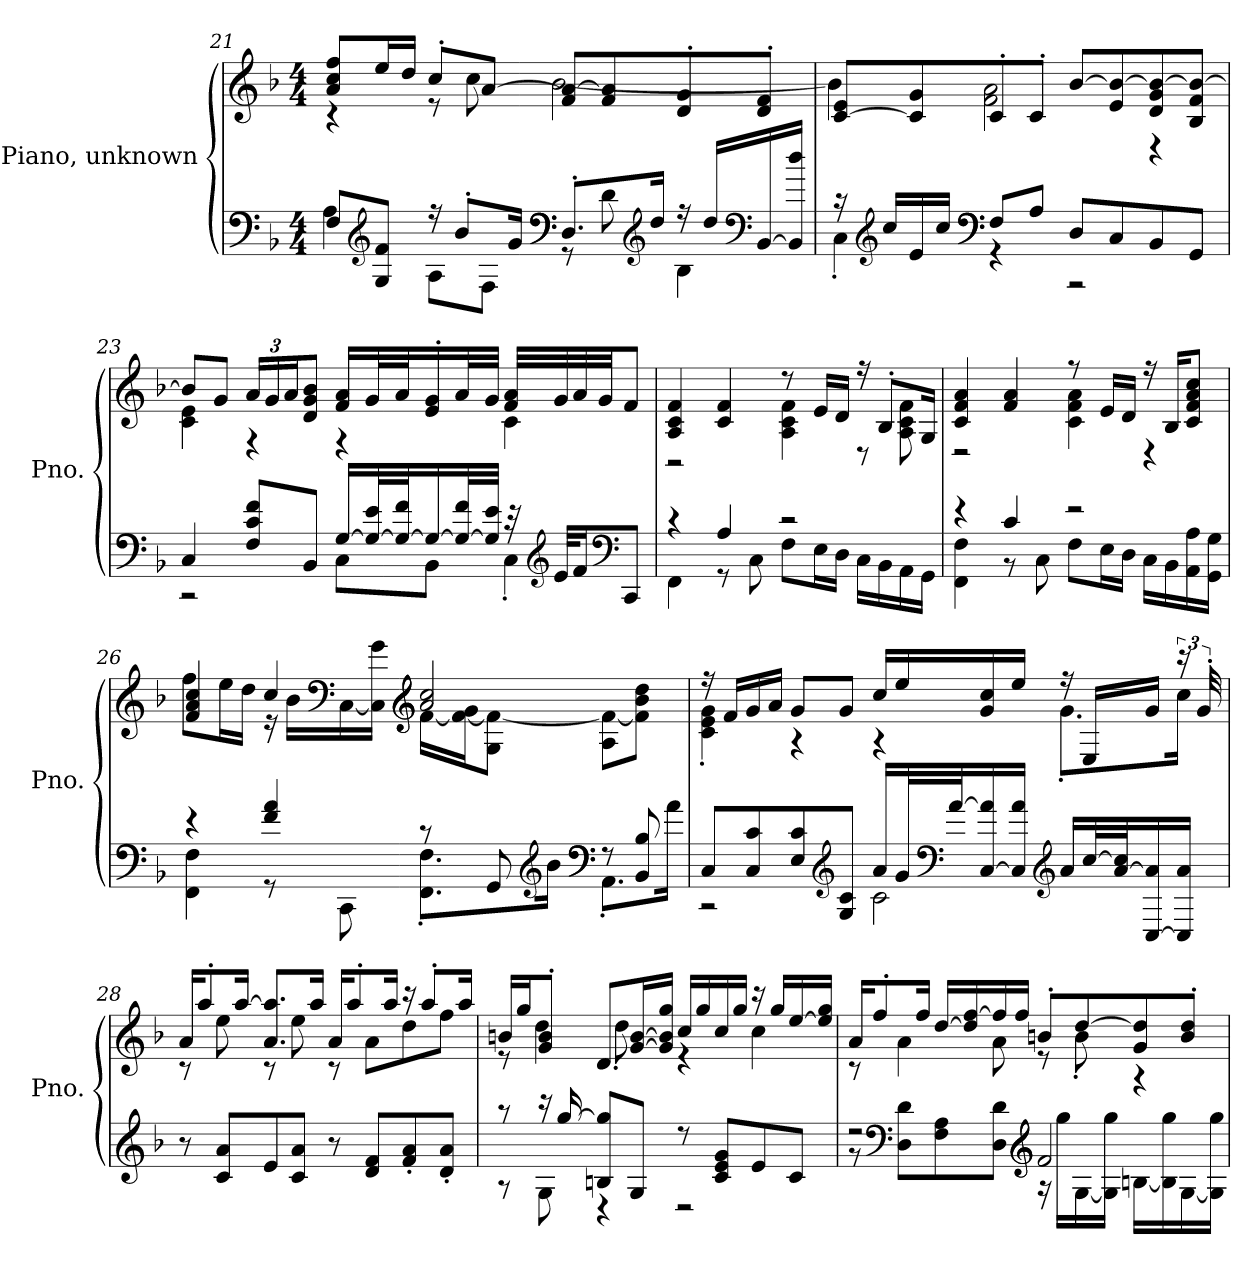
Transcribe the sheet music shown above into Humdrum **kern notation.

**kern	**kern
*part1	*part1
*staff2	*staff1
*I"Piano, unknown	*
*I'Pno.	*
*clefF4	*clefG2
*k[b-]	*k[b-]
*M4/4	*M4/4
=21	=21
*^	*^
8F/L	4A\	8a/ 8cc/ 8ff/L	4r
*clefG2	*	*	*
8G/ 8f/J	.	16ee/L	.
.	.	16dd/JJ	.
16r	8A\L	8cc'/L	8r
8b-'/L	.	.	.
.	8F\J	[8a/J	8cc\
16g/Jk	.	.	.
*clefF4	*	*	*
8.D'/L	8r	8f/ 8a/_L	[2b-\
.	8d\	8f/ 8a/]	.
*clefG2	*	*	*
16dd/Jk	.	.	.
16r	4B-\	8d/' 8g/'	.
16dd/LL	.	.	.
*clefF4	*	*	*
[16BB-/	.	8d/' 8f/'J	.
16BB-/] 16dd/JJ	.	.	.
!!LO:LB:g=z	!!
=22	=22	=22	=22
16r	4C'\	[8c/ 8e/L	4b-\]
*clefG2	*	*	*
16cc/LL	.	.	.
16e/	.	8c/] 8g/	.
16cc/JJ	.	.	.
*clefF4	*	*	*
8F/L	4r	8c'/	2f\ 2a\
8A/J	.	8c'/J	.
8D/L	2r	[8b-/L	.
8C/	.	8e/ 8b-/_	.
8BB-/	.	8d/ 8g/ 8b-/_	4r
8GG/J	.	8B-/ 8f/ 8b-/_J	.
=23	=23	=23	=23
4C/	2r	8b-/L]	4c\ 4e\
.	.	8g/J	.
*	*	*Xbrackettup	*
8F/ 8c/ 8f/L	.	24a/LL	4r
.	.	24g/	.
.	.	24a/J	.
8BB-/J	.	8d/ 8g/ 8b-/J	.
[16G/LL	8C\L	16f/ 16a/LL	4r
32G/_ 32e/L	.	32g/L	.
32G/_ 32f/J	.	32a/J	.
16G/_	8BB-\J	16e/' 16g/'	.
32G/_ 32f/L	.	32a/L	.
32G/] 32e/JJJ	.	32g/JJJ	.
32r	4C'\	32f/ 32a/LLL	4c\
*clefG2	*	*	*
32e/KLL	.	32g/	.
16f/J	.	32a/	.
.	.	32g/JJ	.
*clefF4	*	*	*
8CC/J	.	8f/J	.
!!LO:PB:g=z	!!
=24	=24	=24	=24
4r	4FF\	4A/ 4c/ 4f/	2r
4A/	8r	4c/ 4f/	.
.	8C\	.	.
2r	8F\L	8r	4A\ 4c\ 4f\
.	16E\L	16e/LL	.
.	16D\JJ	16d/JJ	.
.	16C\LL	16r	8r
.	16BB-\	8B-'/L	.
.	16AA\	.	8A\ 8c\ 8f\
.	16GG\JJ	16G/Jk	.
=25	=25	=25	=25
4r	4FF\ 4F\	4c/ 4f/ 4a/	2r
4c/	8r	4f/ 4a/	.
.	8C\	.	.
2r	8F\L	8r	4c\ 4f\ 4a\
.	16E\L	16e/LL	.
.	16D\JJ	16d/JJ	.
.	16C\LL	16r	4r
.	16BB-\	16B-/KL	.
.	16AA\ 16A\	8c/ 8f/ 8a/ 8cc/J	.
.	16GG\ 16G\JJ	.	.
!!LO:LB:g=z	!!
=26	=26	=26	=26
4r	4FF\ 4F\	4f/ 4a/ 4cc/	8ff\L
.	.	.	16ee\L
.	.	.	16dd\JJ
4f/ 4a/	8r	4cc/	16r
.	.	.	16b-\LL
*	*	*clefF4	*
.	8CC\	.	[16C\
.	.	.	16C\] 16g\JJ
*	*	*clefG2	*
8r	8.FF\' 8.F\'L	2a/ 2cc/	[16f\LL
.	.	.	16f\_ 16g\J
8GG/	.	.	8G\ 8f\_J
*clefG2	*	*	*
.	16b-\Jk	.	.
*clefF4	*	*	*
8r	8.AA'\L	.	8A\ 8f\_L
8BB-/ 8B-/	.	.	8f\] 8b-\ 8dd\J
.	16a\Jk	.	.
!!LO:LB:g=z	!!
=27	=27	=27	=27
8C/L	2r	16r	4c\' 4e\' 4g\'
.	.	16f/LL	.
8C/ 8c/	.	16g/	.
.	.	16a/JJ	.
8E/ 8c/	.	8g/L	4r
*clefG2	*	*	*
8G/ 8c/J	.	8g/J	.
16a/LL	2c\	16cc/LL	4r
32g/L	.	16ee/	.
*clefF4	*	*	*
[32a/J	.	.	.
[16C/ 16a/]	.	16g/ 16cc/	.
16C/] 16a/JJ	.	16ee/JJ	.
*clefG2	*	*	*
16a/LL	.	16r	8.g'\L
[32cc/L	.	16E/LL	.
[32a/ 32cc/]J	.	.	.
[16C/ 16a/]	.	16g/JJ	.
*	*	*brackettup	*
16C/] 16a/JJ	.	24r	16cc\Jk
.	.	48g'/	.
*v	*v	*	*
=28	=28	=28
8r	16a/KL	8r
.	8aa'/	.
8c/ 8a/L	.	8ee\
.	[16aa/Jk	.
8e/	8.a/ 8.aa/]L	8r
8c/ 8a/J	.	8ee\
.	16aa/Jk	.
8r	16a/KL	8r
.	8aa'/	.
8d/ 8f/L	.	8a\L
.	16aa/Jk	.
8f/' 8a/'	16r	8dd\
.	8aa'/L	.
8d/' 8a/'J	.	8ff\J
.	16aa/Jk	.
!!LO:LB:g=z	!!
=29	=29	=29
*^	*	*
8r	8r	16bn/LL	8r
.	.	16gg/J	.
16r	8G\	8g/' 8b/'J	4dd\
[16gg/	.	.	.
8Bn/ 8gg/]L	4r	8d/L	.
8G/J	.	[16g/ [16b/L	8dd'\
.	.	16g/] 16b/] 16gg/JJ	.
8r	2r	16cc/LL	4r
.	.	16gg/	.
8c/ 8e/ 8g/L	.	16cc/	.
.	.	16gg/JJ	.
8e/	.	16r	4cc\
.	.	16gg/LL	.
8c/J	.	[16ee/	.
.	.	16ee/] 16gg/JJ	.
=30	=30	=30	=30
2r	8r	16a/KL	8r
.	.	8ff'/	.
*clefF4	*	*	*
.	8D\ 8d\L	.	4a\
.	.	16ff/Jk	.
.	8F\ 8A\	[16dd/LL	.
.	.	16dd/] [16ff/	.
.	8D\ 8d\J	16ff/]	8a\
.	.	16ff/JJ	.
*clefG2	*	*	*
2f/	16r	8bn'/L	8r
.	16gg\LL	.	.
.	[16G\	[8dd/	8b'\
.	16G\] 16gg\JJ	.	.
.	[16Bn\LL	8g/ 8dd/]	4r
.	16B\] 16gg\	.	.
.	[16G\	8b/' 8dd/'J	.
.	16G\] 16gg\JJ	.	.
*v	*v	*	*
*	*v	*v
=	=
*-	*-
